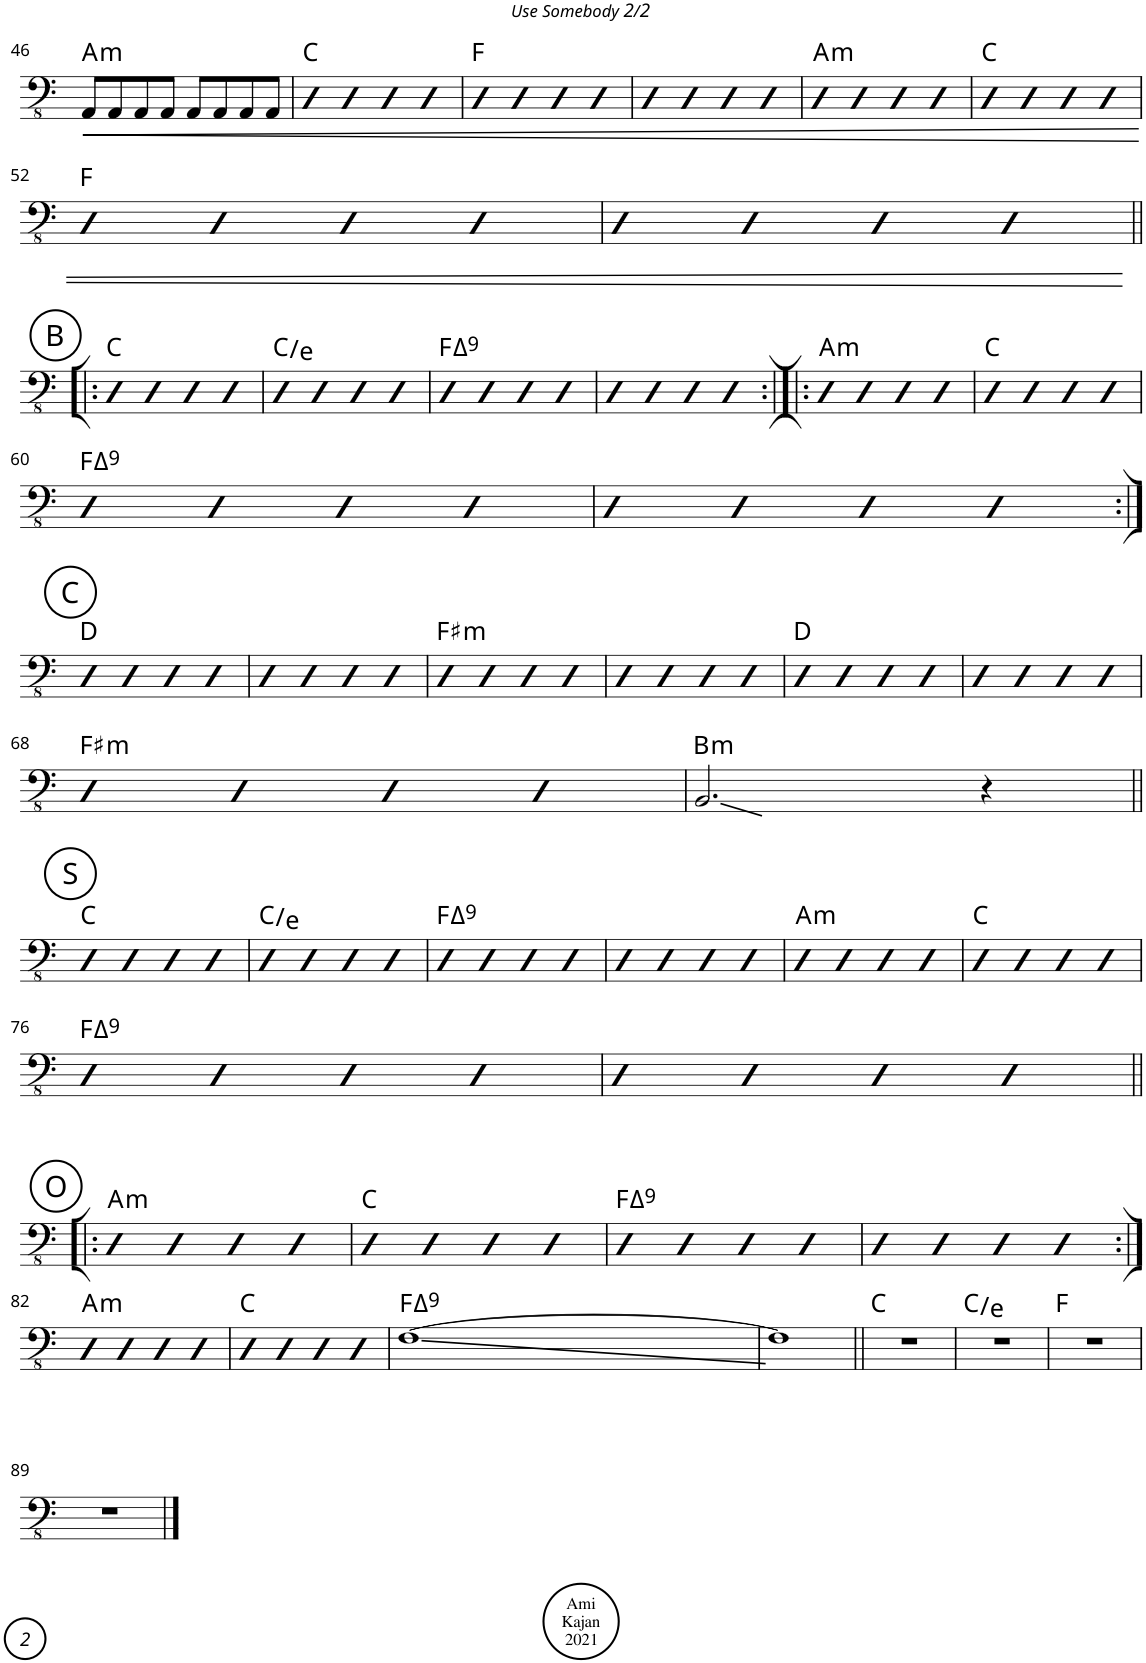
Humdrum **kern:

**kern	**dynam	**harte
*part1	*part1	*part1
*staff1	*staff1	*
*I"Acoustic Bass	*	*
*I'Bass	*	*
!!LO:PB:g=z
*clefFv4	*	*
*k[]	*	*
*M4/4	*	*
*met(c)	*	*
=46	=46	=46
!	!LO:HP:b	!LO:H:kt=m
8AAA/L	<	A:min
8AAA/	.	.
8AAA/	.	.
8AAA/J	.	.
8AAA/L	.	.
8AAA/	.	.
8AAA/	.	.
8AAA/J	.	.
=47	=47	=47
4DD	.	C:maj
4DD	.	.
4DD	.	.
4DD	.	.
=48	=48	=48
4DD	.	F:maj
4DD	.	.
4DD	.	.
4DD	.	.
=49	=49	=49
4DD	.	.
4DD	.	.
4DD	.	.
4DD	.	.
=50	=50	=50
!	!	!LO:H:kt=m
4DD	.	A:min
4DD	.	.
4DD	.	.
4DD	.	.
=51	=51	=51
4DD	.	C:maj
4DD	.	.
4DD	.	.
4DD	.	.
!!LO:LB:g=z
=52	=52	=52
4DD	.	F:maj
4DD	.	.
4DD	.	.
4DD	.	.
=53	=53	=53
4DD	.	.
4DD	.	.
4DD	.	.
4DD	.	.
.	[	.
!!LO:LB:g=z
!!LO:REH:place=s1:a:cj:enc=circle:fs=14:t=B
=54!|:	=54!|:	=54!|:
4DD	.	C:maj
4DD	.	.
4DD	.	.
4DD	.	.
=55	=55	=55
4DD	.	C:maj/3
4DD	.	.
4DD	.	.
4DD	.	.
=56	=56	=56
!	!	!LO:H:kt=9
4DD	.	F:maj9
4DD	.	.
4DD	.	.
4DD	.	.
=57	=57	=57
4DD	.	.
4DD	.	.
4DD	.	.
4DD	.	.
=58:|!|:	=58:|!|:	=58:|!|:
!	!	!LO:H:kt=m
4DD	.	A:min
4DD	.	.
4DD	.	.
4DD	.	.
=59	=59	=59
4DD	.	C:maj
4DD	.	.
4DD	.	.
4DD	.	.
!!LO:LB:g=z
=60	=60	=60
!	!	!LO:H:kt=9
4DD	.	F:maj9
4DD	.	.
4DD	.	.
4DD	.	.
=61	=61	=61
4DD	.	.
4DD	.	.
4DD	.	.
4DD	.	.
!!LO:LB:g=z
!!LO:REH:place=s1:a:cj:enc=circle:fs=14:t=C
=62:|!	=62:|!	=62:|!
4DD	.	D:maj
4DD	.	.
4DD	.	.
4DD	.	.
=63	=63	=63
4DD	.	.
4DD	.	.
4DD	.	.
4DD	.	.
=64	=64	=64
!	!	!LO:H:kt=m
4DD	.	F#:min
4DD	.	.
4DD	.	.
4DD	.	.
=65	=65	=65
4DD	.	.
4DD	.	.
4DD	.	.
4DD	.	.
=66	=66	=66
4DD	.	D:maj
4DD	.	.
4DD	.	.
4DD	.	.
=67	=67	=67
4DD	.	.
4DD	.	.
4DD	.	.
4DD	.	.
!!LO:LB:g=z
=68	=68	=68
!	!	!LO:H:kt=m
4DD	.	F#:min
4DD	.	.
4DD	.	.
4DD	.	.
=69	=69	=69
!	!	!LO:H:kt=m
2.BBB/	.	B:min
4r	.	.
!!LO:LB:g=z
!!LO:REH:place=s1:a:cj:enc=circle:fs=14:t=S
=70||	=70||	=70||
4DD	.	C:maj
4DD	.	.
4DD	.	.
4DD	.	.
=71	=71	=71
4DD	.	C:maj/3
4DD	.	.
4DD	.	.
4DD	.	.
=72	=72	=72
!	!	!LO:H:kt=9
4DD	.	F:maj9
4DD	.	.
4DD	.	.
4DD	.	.
=73	=73	=73
4DD	.	.
4DD	.	.
4DD	.	.
4DD	.	.
=74	=74	=74
!	!	!LO:H:kt=m
4DD	.	A:min
4DD	.	.
4DD	.	.
4DD	.	.
=75	=75	=75
4DD	.	C:maj
4DD	.	.
4DD	.	.
4DD	.	.
!!LO:LB:g=z
=76	=76	=76
!	!	!LO:H:kt=9
4DD	.	F:maj9
4DD	.	.
4DD	.	.
4DD	.	.
=77	=77	=77
4DD	.	.
4DD	.	.
4DD	.	.
4DD	.	.
!!LO:LB:g=z
!!LO:REH:place=s1:a:cj:enc=circle:fs=14:t=O
=78!|:	=78!|:	=78!|:
!	!	!LO:H:kt=m
4DD	.	A:min
4DD	.	.
4DD	.	.
4DD	.	.
=79	=79	=79
4DD	.	C:maj
4DD	.	.
4DD	.	.
4DD	.	.
=80	=80	=80
!	!	!LO:H:kt=9
4DD	.	F:maj9
4DD	.	.
4DD	.	.
4DD	.	.
=81	=81	=81
4DD	.	.
4DD	.	.
4DD	.	.
4DD	.	.
!!LO:LB:g=z
=82:|!	=82:|!	=82:|!
!	!	!LO:H:kt=m
4DD	.	A:min
4DD	.	.
4DD	.	.
4DD	.	.
=83	=83	=83
4DD	.	C:maj
4DD	.	.
4DD	.	.
4DD	.	.
=84	=84	=84
!	!	!LO:H:kt=9
[1FF	.	F:maj9
=85	=85	=85
1FF]	.	.
=86||	=86||	=86||
1r	.	C:maj
=87	=87	=87
1r	.	C:maj/3
=88	=88	=88
1r	.	F:maj
!!LO:LB:g=z
=89	=89	=89
1r	.	.
==	==	==
*-	*-	*-
